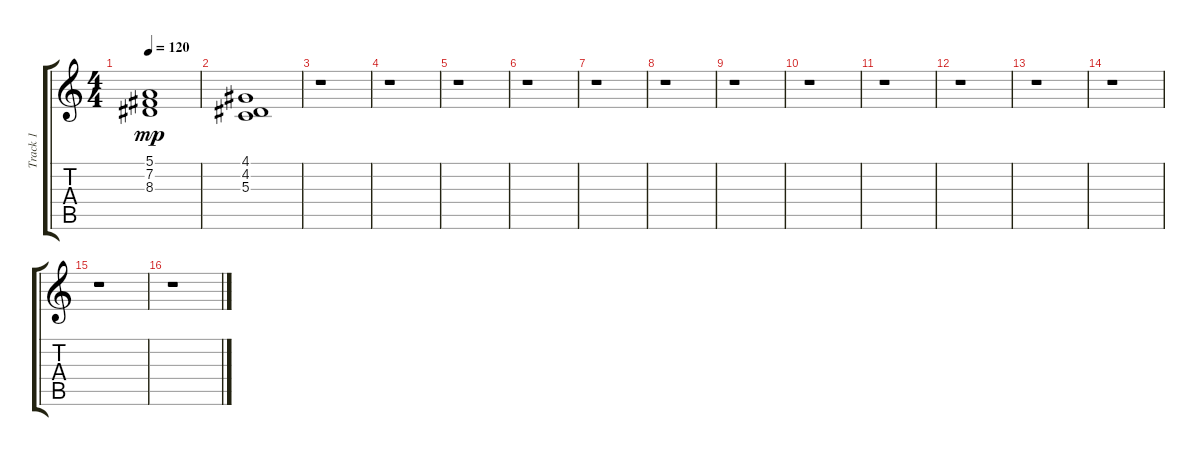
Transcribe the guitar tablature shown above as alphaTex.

\track ("Track 1" "Track 1") {instrument stringensemble2}
\staff {score tabs}
\tuning (E4 B3 G3 D3 A2 E2) {hide}
\ts (4 4)
\tempo 120
\clef g2
\ks c
(5.1 7.2 8.3).1{dy mp} |
(4.1 4.2 5.3).1 |
r.1 |
r.1 |
r.1 |
r.1 |
r.1 |
r.1 |
r.1 |
r.1 |
r.1 |
r.1 |
r.1 |
r.1 |
r.1 |
r.1
